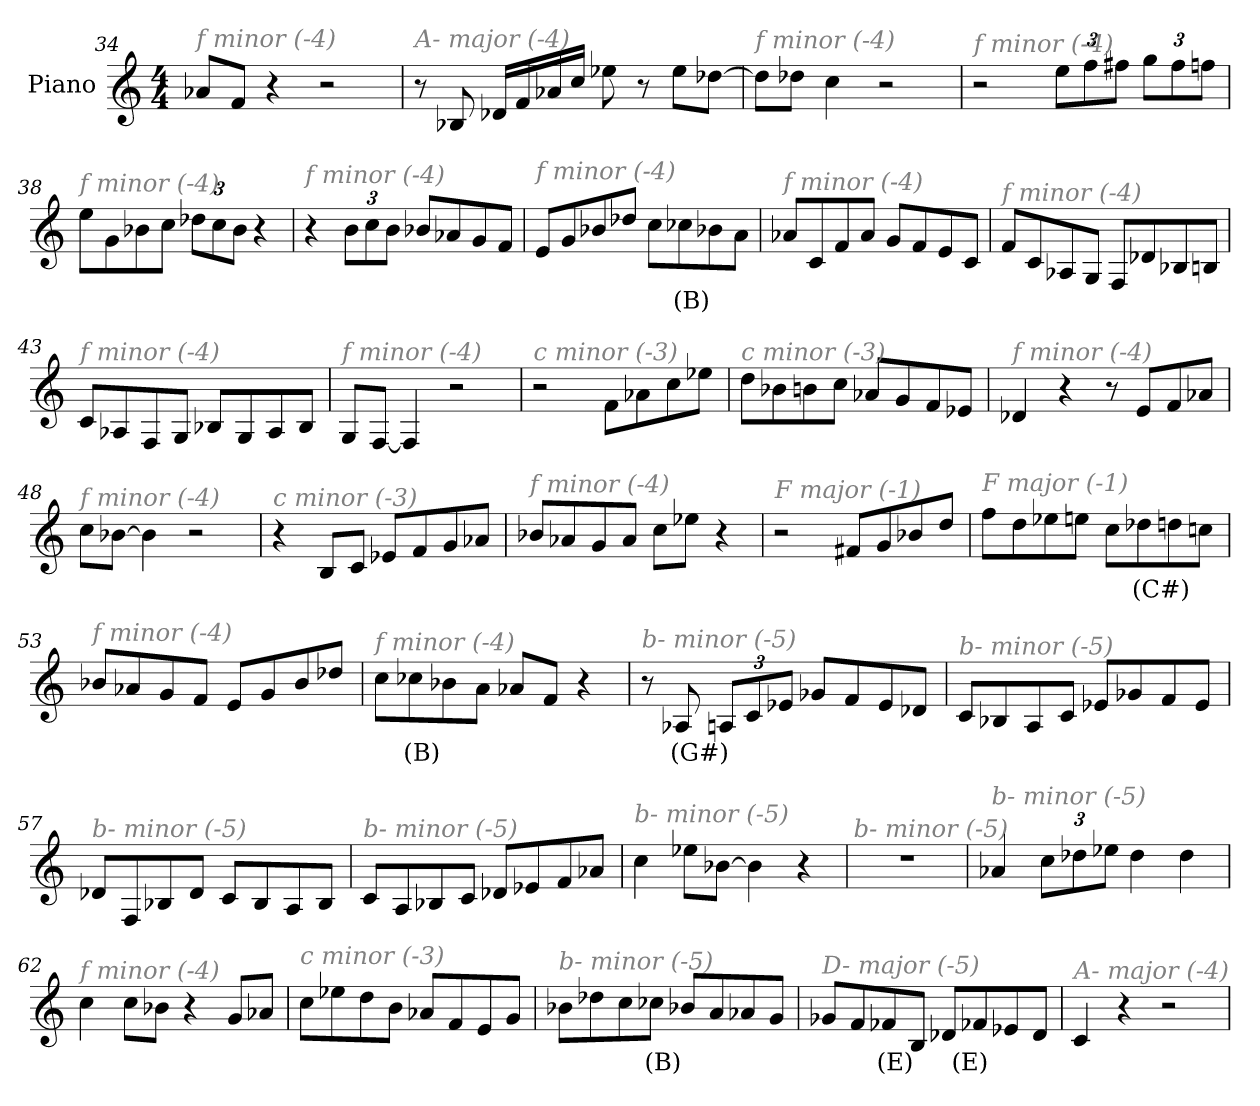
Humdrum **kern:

**kern	**text
*part1	*part1
*staff1	*staff1
*I"Piano	*
*I'Pno	*
*clefG2	*
*k[]	*
*M4/4	*
=34	=34
!LO:TX:i:color=#808080:t=f minor (-4)	!
8a-X/L	.
8f/J	.
4r	.
2r	.
=35	=35
!LO:TX:i:color=#808080:t=A- major (-4)	!
8r	.
8B-X/	.
16d-X/LL	.
16f/	.
16a-X/	.
16cc/JJ	.
8ee-X\	.
8r	.
8ee-\L	.
[8dd-X\J	.
!!LO:LB:g=z
=36	=36
!LO:TX:i:color=#808080:t=f minor (-4)	!
8dd-\L]	.
8dd-X\J	.
4cc\	.
2r	.
=37	=37
!LO:TX:i:color=#808080:t=f minor (-4)	!
2r	.
*Xbrackettup	*
12ee\L	.
12ff\	.
12ff#X\J	.
12gg\L	.
12ff#\	.
12ffn\J	.
=38	=38
!LO:TX:i:color=#808080:t=f minor (-4)	!
8ee\L	.
8g\	.
8b-X\	.
8cc\J	.
12dd-X\L	.
12cc\	.
12b-\J	.
4r	.
=39	=39
!LO:TX:i:color=#808080:t=f minor (-4)	!
4r	.
12b\L	.
12cc\	.
12b\J	.
8b-X/L	.
8a-X/	.
8g/	.
8f/J	.
!!LO:LB:g=z
=40	=40
!LO:TX:i:color=#808080:t=f minor (-4)	!
8e/L	.
8g/	.
8b-X/	.
8dd-X/J	.
8cc\L	.
8cc-Xi\	(B)
8b-X\	.
8a\J	.
=41	=41
!LO:TX:i:color=#808080:t=f minor (-4)	!
8a-X/L	.
8c/	.
8f/	.
8a-/J	.
8g/L	.
8f/	.
8e/	.
8c/J	.
=42	=42
!LO:TX:i:color=#808080:t=f minor (-4)	!
8f/L	.
8c/	.
8A-X/	.
8G/J	.
8F/L	.
8d-X/	.
8B-X/	.
8Bn/J	.
=43	=43
!LO:TX:i:color=#808080:t=f minor (-4)	!
8c/L	.
8A-X/	.
8F/	.
8G/J	.
8B-X/L	.
8G/	.
8A-/	.
8B-/J	.
!!LO:PB:g=z
=44	=44
!LO:TX:i:color=#808080:t=f minor (-4)	!
8G/L	.
[8F/J	.
4F/]	.
2r	.
=45	=45
!LO:TX:i:color=#808080:t=c minor (-3)	!
2r	.
8f\L	.
8a-X\	.
8cc\	.
8ee-X\J	.
=46	=46
!LO:TX:i:color=#808080:t=c minor (-3)	!
8dd\L	.
8b-X\	.
8bn\	.
8cc\J	.
8a-X/L	.
8g/	.
8f/	.
8e-X/J	.
=47	=47
!LO:TX:i:color=#808080:t=f minor (-4)	!
4d-X/	.
4r	.
8r	.
8e/L	.
8f/	.
8a-X/J	.
=48	=48
!LO:TX:i:color=#808080:t=f minor (-4)	!
8cc\L	.
[8b-X\J	.
4b-\]	.
2r	.
!!LO:LB:g=z
=49	=49
!LO:TX:i:color=#808080:t=c minor (-3)	!
4r	.
8B/L	.
8c/J	.
8e-X/L	.
8f/	.
8g/	.
8a-X/J	.
=50	=50
!LO:TX:i:color=#808080:t=f minor (-4)	!
8b-X/L	.
8a-X/	.
8g/	.
8a-/J	.
8cc\L	.
8ee-X\J	.
4r	.
=51	=51
!LO:TX:i:color=#808080:t=F major (-1)	!
2r	.
8f#X/L	.
8g/	.
8b-X/	.
8dd/J	.
=52	=52
!LO:TX:i:color=#808080:t=F major (-1)	!
8ff\L	.
8dd\	.
8ee-X\	.
8een\J	.
8cc\L	.
8dd-Xi\	(C#)
8dd\	.
8ccn\J	.
!!LO:LB:g=z
=53	=53
!LO:TX:i:color=#808080:t=f minor (-4)	!
8b-X/L	.
8a-X/	.
8g/	.
8f/J	.
8e/L	.
8g/	.
8b-/	.
8dd-X/J	.
=54	=54
!LO:TX:i:color=#808080:t=f minor (-4)	!
8cc\L	.
8cc-Xi\	(B)
8b-X\	.
8a\J	.
8a-X/L	.
8f/J	.
4r	.
=55	=55
!LO:TX:i:color=#808080:t=b- minor (-5)	!
8r	.
8A-Xi/	(G#)
12A/L	.
12c/	.
12e-X/J	.
8g-X/L	.
8f/	.
8e-/	.
8d-X/J	.
=56	=56
!LO:TX:i:color=#808080:t=b- minor (-5)	!
8c/L	.
8B-X/	.
8A/	.
8c/J	.
8e-X/L	.
8g-X/	.
8f/	.
8e-/J	.
!!LO:LB:g=z
=57	=57
!LO:TX:i:color=#808080:t=b- minor (-5)	!
8d-X/L	.
8F/	.
8B-X/	.
8d-/J	.
8c/L	.
8B-/	.
8A/	.
8B-/J	.
=58	=58
!LO:TX:i:color=#808080:t=b- minor (-5)	!
8c/L	.
8A/	.
8B-X/	.
8c/J	.
8d-X/L	.
8e-X/	.
8f/	.
8a-X/J	.
=59	=59
!LO:TX:i:color=#808080:t=b- minor (-5)	!
4cc\	.
8ee-X\L	.
[8b-X\J	.
4b-\]	.
4r	.
=60	=60
!LO:TX:i:color=#808080:t=b- minor (-5)	!
1r	.
=61	=61
!LO:TX:i:color=#808080:t=b- minor (-5)	!
4a-X/	.
12cc\L	.
12dd-X\	.
12ee-X\J	.
4dd-\	.
4dd-\	.
!!LO:LB:g=z
=62	=62
!LO:TX:i:color=#808080:t=f minor (-4)	!
4cc\	.
8cc\L	.
8b-X\J	.
4r	.
8g/L	.
8a-X/J	.
=63	=63
!LO:TX:i:color=#808080:t=c minor (-3)	!
8cc\L	.
8ee-X\	.
8dd\	.
8b\J	.
8a-X/L	.
8f/	.
8e/	.
8g/J	.
=64	=64
!LO:TX:i:color=#808080:t=b- minor (-5)	!
8b-X\L	.
8dd-X\	.
8cc\	.
8cc-Xi\J	(B)
8b-X/L	.
8a/	.
8a-X/	.
8g/J	.
=65	=65
!LO:TX:i:color=#808080:t=D- major (-5)	!
8g-X/L	.
8f/	.
8f-Xi/	(E)
8B/J	.
8d-X/L	.
8f-Xi/	(E)
8e-X/	.
8d-/J	.
=66	=66
!LO:TX:i:color=#808080:t=A- major (-4)	!
4c/	.
4r	.
2r	.
=	=
*-	*-
